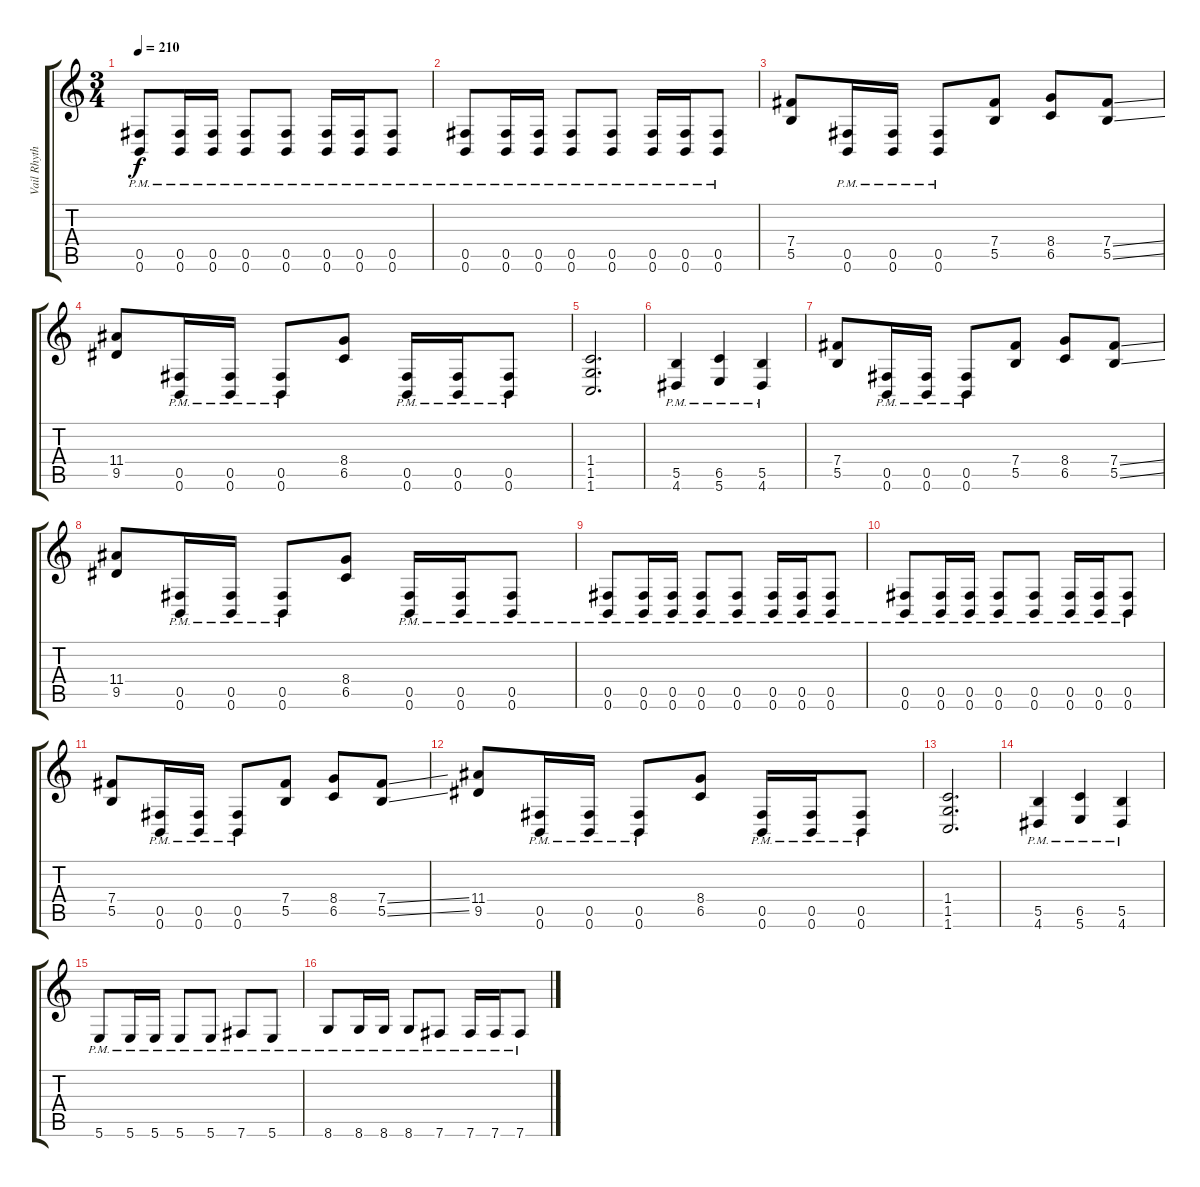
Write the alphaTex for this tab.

\track ("Vail Rhythm" "Vail Rhyth") {instrument overdrivenguitar}
\staff {score tabs}
\tuning (Db4 Ab3 E3 B2 Gb2 B1) {hide}
\ts (3 4)
\tempo 210
\clef g2
\ks c
(0.5{pm} 0.6{pm}).8{dy f} (0.5{pm} 0.6{pm}).16 (0.5{pm} 0.6{pm}).16 (0.5{pm} 0.6{pm}).8 (0.5{pm} 0.6{pm}).8 (0.5{pm} 0.6{pm}).16 (0.5{pm} 0.6{pm}).16 (0.5{pm} 0.6{pm}).8 |
(0.5{pm} 0.6{pm}).8 (0.5{pm} 0.6{pm}).16 (0.5{pm} 0.6{pm}).16 (0.5{pm} 0.6{pm}).8 (0.5{pm} 0.6{pm}).8 (0.5{pm} 0.6{pm}).16 (0.5{pm} 0.6{pm}).16 (0.5{pm} 0.6{pm}).8 |
(7.4 5.5).8 (0.5{pm} 0.6{pm}).16 (0.5{pm} 0.6{pm}).16 (0.5{pm} 0.6{pm}).8 (7.4 5.5).8 (8.4 6.5).8 (7.4{ss} 5.5{ss}).8 |
(11.4 9.5).8 (0.5{pm} 0.6{pm}).16 (0.5{pm} 0.6{pm}).16 (0.5{pm} 0.6{pm}).8 (8.4 6.5).8 (0.5{pm} 0.6{pm}).16 (0.5{pm} 0.6{pm}).16 (0.5{pm} 0.6{pm}).8 |
(1.4 1.5 1.6).2{d} |
(5.5{pm} 4.6{pm}).4 (6.5{pm} 5.6{pm}).4 (5.5{pm} 4.6{pm}).4 |
(7.4 5.5).8 (0.5{pm} 0.6{pm}).16 (0.5{pm} 0.6{pm}).16 (0.5{pm} 0.6{pm}).8 (7.4 5.5).8 (8.4 6.5).8 (7.4{ss} 5.5{ss}).8 |
(11.4 9.5).8 (0.5{pm} 0.6{pm}).16 (0.5{pm} 0.6{pm}).16 (0.5{pm} 0.6{pm}).8 (8.4 6.5).8 (0.5{pm} 0.6{pm}).16 (0.5{pm} 0.6{pm}).16 (0.5{pm} 0.6{pm}).8 |
(0.5{pm} 0.6{pm}).8 (0.5{pm} 0.6{pm}).16 (0.5{pm} 0.6{pm}).16 (0.5{pm} 0.6{pm}).8 (0.5{pm} 0.6{pm}).8 (0.5{pm} 0.6{pm}).16 (0.5{pm} 0.6{pm}).16 (0.5{pm} 0.6{pm}).8 |
(0.5{pm} 0.6{pm}).8 (0.5{pm} 0.6{pm}).16 (0.5{pm} 0.6{pm}).16 (0.5{pm} 0.6{pm}).8 (0.5{pm} 0.6{pm}).8 (0.5{pm} 0.6{pm}).16 (0.5{pm} 0.6{pm}).16 (0.5{pm} 0.6{pm}).8 |
(7.4 5.5).8 (0.5{pm} 0.6{pm}).16 (0.5{pm} 0.6{pm}).16 (0.5{pm} 0.6{pm}).8 (7.4 5.5).8 (8.4 6.5).8 (7.4{ss} 5.5{ss}).8 |
(11.4 9.5).8 (0.5{pm} 0.6{pm}).16 (0.5{pm} 0.6{pm}).16 (0.5{pm} 0.6{pm}).8 (8.4 6.5).8 (0.5{pm} 0.6{pm}).16 (0.5{pm} 0.6{pm}).16 (0.5{pm} 0.6{pm}).8 |
(1.4 1.5 1.6).2{d} |
(5.5{pm} 4.6{pm}).4 (6.5{pm} 5.6{pm}).4 (5.5{pm} 4.6{pm}).4 |
5.6{pm}.8 5.6{pm}.16 5.6{pm}.16 5.6{pm}.8 5.6{pm}.8 7.6{pm}.8 5.6{pm}.8 |
8.6{pm}.8 8.6{pm}.16 8.6{pm}.16 8.6{pm}.8 7.6{pm}.8 7.6{pm}.16 7.6{pm}.16 7.6{pm}.8
